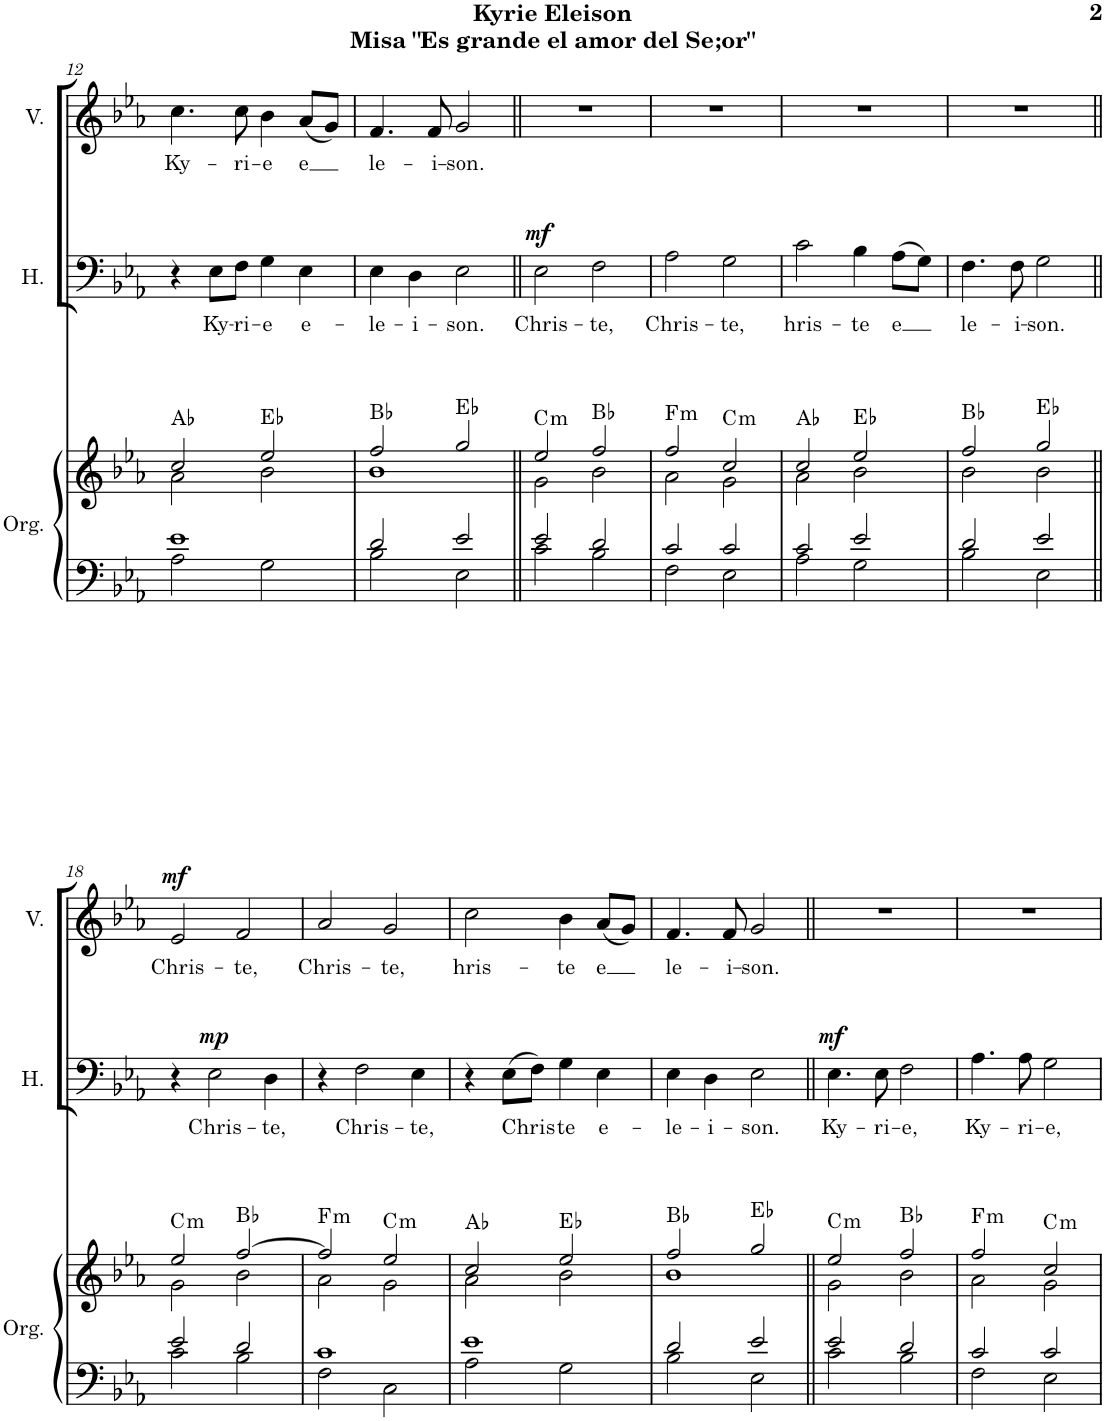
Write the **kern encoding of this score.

**kern	**kern	**harte	**kern	**text	**dynam	**kern	**text	**dynam	**harte
*part3	*part3	*part3	*part2	*part2	*part2	*part1	*part1	*part1	*part1
*staff4	*staff3	*	*staff2	*staff2	*staff2	*staff1	*staff1	*staff1	*
*I"Órgano	*	*	*I"Hombres	*	*	*I"Mujeres	*	*	*
*	*	*	*I'H.	*	*	*	*	*	*
!!LO:PB:g=z
*clefF4	*clefG2	*	*clefF4	*	*	*clefG2	*	*	*
*k[b-e-a-]	*k[b-e-a-]	*	*k[b-e-a-]	*	*	*k[b-e-a-]	*	*	*
*M4/4	*M4/4	*	*M4/4	*	*	*M4/4	*	*	*
*met(c)	*met(c)	*	*met(c)	*	*	*met(c)	*	*	*
=12	=12	=12	=12	=12	=12	=12	=12	=12	=12
*^	*^	*	*	*	*	*	*	*	*
!	!	!	!	!	!	!	!	!	!LO:LY:b	!	!
1e-	2A-\	2cc/	2a-\	Ab:maj	4r	.	.	4.cc\	Ky-	.	Ab:maj
!	!	!	!	!	!	!LO:LY:b	!	!	!	!	!
.	.	.	.	.	8E-\L	Ky-	.	.	.	.	.
!	!	!	!	!	!	!LO:LY:b	!	!	!LO:LY:b	!	!
.	.	.	.	.	8F\J	-ri-	.	8cc\	-ri-	.	.
!	!	!	!	!	!	!LO:LY:b	!	!	!LO:LY:b	!	!
.	2G\	2ee-/	2b-\	Eb:maj	4G\	-e	.	4b-\	-e	.	Eb:maj
!	!	!	!	!	!	!LO:LY:b	!	!	!LO:LY:b	!	!
.	.	.	.	.	4E-\	e-	.	(8a-/L	e	.	.
.	.	.	.	.	.	.	.	8g/J)	.	.	.
=13	=13	=13	=13	=13	=13	=13	=13	=13	=13	=13	=13
!	!	!	!	!	!	!LO:LY:b	!	!	!LO:LY:b	!	!
2d/	2B-\	2ff/	1b-	Bb:maj	4E-\	-le-	.	4.f/	le-	.	Bb:maj
!	!	!	!	!	!	!LO:LY:b	!	!	!	!	!
.	.	.	.	.	4D\	-i-	.	.	.	.	.
!	!	!	!	!	!	!	!	!	!LO:LY:b	!	!
.	.	.	.	.	.	.	.	8f/	-i-	.	.
!	!	!	!	!	!	!LO:LY:b	!	!	!LO:LY:b	!	!
2e-/	2E-\	2gg/	.	Eb:maj	2E-\	-son.	.	2g/	-son.	.	Eb:maj
=14||	=14||	=14||	=14||	=14||	=14||	=14||	=14||	=14||	=14||	=14||	=14||
!	!	!	!	!LO:H:kt=m	!	!LO:LY:b	!LO:DY:a	!	!	!	!LO:H:kt=m
*	*	*	*	*	*	*	*	*^	*	*	*
2e-/	2c\	2ee-/	2g\	C:min	2E-\	Chris-	mf	1r	2ryy	.	.	C:min
!	!	!	!	!	!	!LO:LY:b	!	!	!	!	!	!
2d/	2B-\	2ff/	2b-\	Bb:maj	2F\	-te,	.	.	2ryy	.	.	Bb:maj
=15	=15	=15	=15	=15	=15	=15	=15	=15	=15	=15	=15	=15
!	!	!	!	!LO:H:kt=m	!	!LO:LY:b	!	!	!	!	!	!LO:H:kt=m
2c/	2F\	2ff/	2a-\	F:min	2A-\	Chris-	.	1r	2ryy	.	.	F:min
!	!	!	!	!LO:H:kt=m	!	!LO:LY:b	!	!	!	!	!	!LO:H:kt=m
2c/	2E-\	2cc/	2g\	C:min	2G\	-te,	.	.	2ryy	.	.	C:min
=16	=16	=16	=16	=16	=16	=16	=16	=16	=16	=16	=16	=16
!	!	!	!	!	!	!LO:LY:b	!	!	!	!	!	!
2c/	2A-\	2cc/	2a-\	Ab:maj	2c\	hris-	.	1r	2ryy	.	.	Ab:maj
!	!	!	!	!	!	!LO:LY:b	!	!	!	!	!	!
2e-/	2G\	2ee-/	2b-\	Eb:maj	4B-\	-te	.	.	2ryy	.	.	Eb:maj
!	!	!	!	!	!	!LO:LY:b	!	!	!	!	!	!
.	.	.	.	.	(8A-\L	e	.	.	.	.	.	.
.	.	.	.	.	8G\J)	.	.	.	.	.	.	.
=17	=17	=17	=17	=17	=17	=17	=17	=17	=17	=17	=17	=17
!	!	!	!	!	!	!LO:LY:b	!	!	!	!	!	!
2d/	2B-\	2ff/	2b-\	Bb:maj	4.F\	le-	.	1r	2ryy	.	.	Bb:maj
!	!	!	!	!	!	!LO:LY:b	!	!	!	!	!	!
.	.	.	.	.	8F\	-i-	.	.	.	.	.	.
!	!	!	!	!	!	!LO:LY:b	!	!	!	!	!	!
2e-/	2E-\	2gg/	2b-\	Eb:maj	2G\	-son.	.	.	2ryy	.	.	Eb:maj
!!LO:LB:g=z
=18||	=18||	=18||	=18||	=18||	=18||	=18||	=18||	=18||	=18||	=18||	=18||	=18||
!	!	!	!	!LO:H:kt=m	!	!	!	!	!	!LO:LY:b	!LO:DY:a	!LO:H:kt=m
*	*	*	*	*	*	*	*	*v	*v	*	*	*
2e-/	2c\	2ee-/	2g\	C:min	4r	.	.	2e-/	Chris-	mf	C:min
!	!	!	!	!	!	!LO:LY:b	!LO:DY:a	!	!	!	!
.	.	.	.	.	2E-\	Chris-	mp	.	.	.	.
!	!	!	!	!	!	!	!	!	!LO:LY:b	!	!
2d/	2B-\	[2ff/	2b-\	Bb:maj	.	.	.	2f/	-te,	.	Bb:maj
!	!	!	!	!	!	!LO:LY:b	!	!	!	!	!
.	.	.	.	.	4D\	-te,	.	.	.	.	.
=19	=19	=19	=19	=19	=19	=19	=19	=19	=19	=19	=19
!	!	!	!	!LO:H:kt=m	!	!	!	!	!LO:LY:b	!	!LO:H:kt=m
1c	2F\	2ff/]	2a-\	F:min	4r	.	.	2a-/	Chris-	.	F:min
!	!	!	!	!	!	!LO:LY:b	!	!	!	!	!
.	.	.	.	.	2F\	Chris-	.	.	.	.	.
!	!	!	!	!LO:H:kt=m	!	!	!	!	!LO:LY:b	!	!LO:H:kt=m
.	2C\	2ee-/	2g\	C:min	.	.	.	2g/	-te,	.	C:min
!	!	!	!	!	!	!LO:LY:b	!	!	!	!	!
.	.	.	.	.	4E-\	-te,	.	.	.	.	.
=20	=20	=20	=20	=20	=20	=20	=20	=20	=20	=20	=20
!	!	!	!	!	!	!	!	!	!LO:LY:b	!	!
1e-	2A-\	2cc/	2a-\	Ab:maj	4r	.	.	2cc\	hris-	.	Ab:maj
!	!	!	!	!	!	!LO:LY:b	!	!	!	!	!
.	.	.	.	.	(8E-\L	Chris	.	.	.	.	.
.	.	.	.	.	8F\J)	.	.	.	.	.	.
!	!	!	!	!	!	!LO:LY:b	!	!	!LO:LY:b	!	!
.	2G\	2ee-/	2b-\	Eb:maj	4G\	te	.	4b-\	-te	.	Eb:maj
!	!	!	!	!	!	!LO:LY:b	!	!	!LO:LY:b	!	!
.	.	.	.	.	4E-\	e-	.	(8a-/L	e	.	.
.	.	.	.	.	.	.	.	8g/J)	.	.	.
=21	=21	=21	=21	=21	=21	=21	=21	=21	=21	=21	=21
!	!	!	!	!	!	!LO:LY:b	!	!	!LO:LY:b	!	!
2d/	2B-\	2ff/	1b-	Bb:maj	4E-\	-le-	.	4.f/	le-	.	Bb:maj
!	!	!	!	!	!	!LO:LY:b	!	!	!	!	!
.	.	.	.	.	4D\	-i-	.	.	.	.	.
!	!	!	!	!	!	!	!	!	!LO:LY:b	!	!
.	.	.	.	.	.	.	.	8f/	-i-	.	.
!	!	!	!	!	!	!LO:LY:b	!	!	!LO:LY:b	!	!
2e-/	2E-\	2gg/	.	Eb:maj	2E-\	-son.	.	2g/	-son.	.	Eb:maj
=22||	=22||	=22||	=22||	=22||	=22||	=22||	=22||	=22||	=22||	=22||	=22||
!	!	!	!	!LO:H:kt=m	!	!LO:LY:b	!LO:DY:a	!	!	!	!LO:H:kt=m
*	*	*	*	*	*	*	*	*^	*	*	*
2e-/	2c\	2ee-/	2g\	C:min	4.E-\	Ky-	mf	1r	2ryy	.	.	C:min
!	!	!	!	!	!	!LO:LY:b	!	!	!	!	!	!
.	.	.	.	.	8E-\	-ri-	.	.	.	.	.	.
!	!	!	!	!	!	!LO:LY:b	!	!	!	!	!	!
2d/	2B-\	2ff/	2b-\	Bb:maj	2F\	-e,	.	.	2ryy	.	.	Bb:maj
=23	=23	=23	=23	=23	=23	=23	=23	=23	=23	=23	=23	=23
!	!	!	!	!LO:H:kt=m	!	!LO:LY:b	!	!	!	!	!	!LO:H:kt=m
2c/	2F\	2ff/	2a-\	F:min	4.A-\	Ky-	.	1r	2ryy	.	.	F:min
!	!	!	!	!	!	!LO:LY:b	!	!	!	!	!	!
.	.	.	.	.	8A-\	-ri-	.	.	.	.	.	.
!	!	!	!	!LO:H:kt=m	!	!LO:LY:b	!	!	!	!	!	!LO:H:kt=m
2c/	2E-\	2cc/	2g\	C:min	2G\	-e,	.	.	2ryy	.	.	C:min
*v	*v	*	*	*	*	*	*	*v	*v	*	*	*
*	*v	*v	*	*	*	*	*	*	*	*
=	=	=	=	=	=	=	=	=	=
*-	*-	*-	*-	*-	*-	*-	*-	*-	*-
